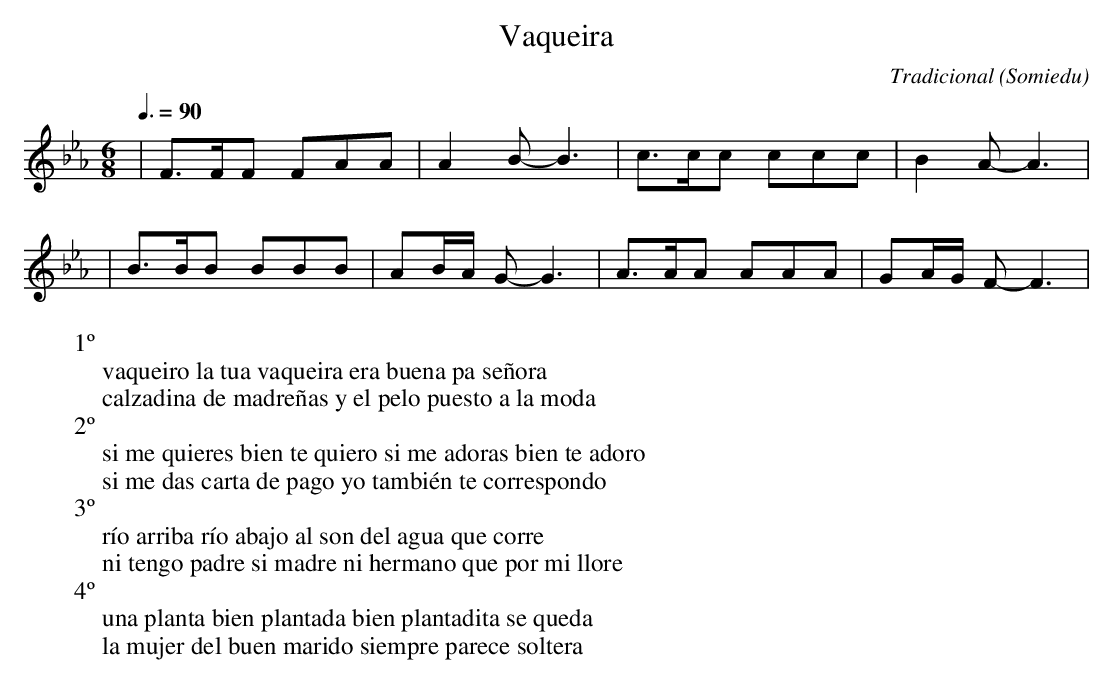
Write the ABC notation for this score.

X:1
T:Vaqueira
C:Tradicional
O:Somiedu
M:6/8
L:1/8
Q:3/8=90
W:1º
W:vaqueiro la tua vaqueira era buena pa señora
W:calzadina de madreñas y el pelo puesto a la moda
W:2º
W:si me quieres bien te quiero si me adoras bien te adoro
W:si me das carta de pago yo también te correspondo
W:3º
W:río arriba río abajo al son del agua que corre
W:ni tengo padre si madre ni hermano que por mi llore
W:4º
W:una planta bien plantada bien plantadita se queda
W:la mujer del buen marido siempre parece soltera
K:Cm
|F>FF FAA|A2 B-B3|c>cc ccc|B2 A-A3|
|B>BB BBB|AB/A/ G-G3|A>AA AAA|GA/G/ F-F3|
